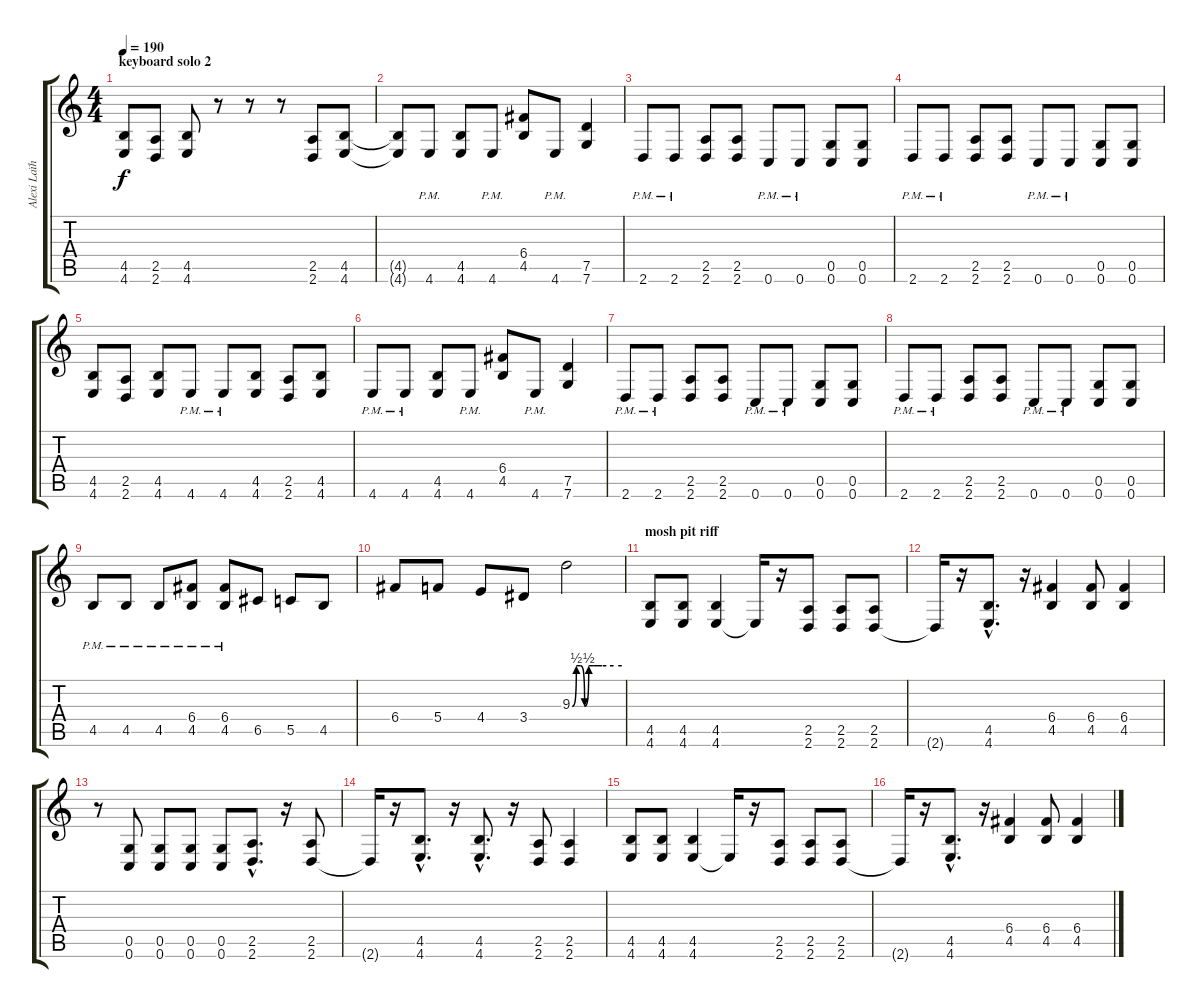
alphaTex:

\track ("Alexi Laïho" "Alexi Laïh") {instrument overdrivenguitar}
\staff {score tabs}
\tuning (D4 A3 F3 C3 G2 C2) {hide}
\ts (4 4)
\section ("" "keyboard solo 2")
\tempo 190
\clef g2
\ks c
(4.5 4.6).8{dy f} (2.5 2.6).8 (4.5 4.6).8 r.8 r.8 r.8 (2.5 2.6).8 (4.5 4.6).8 |
(4.5{t} 4.6{t}).8 4.6{pm}.8 (4.5 4.6).8 4.6{pm}.8 (6.4 4.5).8 4.6{pm}.8 (7.5 7.6).4 |
2.6{pm}.8 2.6{pm}.8 (2.5 2.6).8 (2.5 2.6).8 0.6{pm}.8 0.6{pm}.8 (0.5 0.6).8 (0.5 0.6).8 |
2.6{pm}.8 2.6{pm}.8 (2.5 2.6).8 (2.5 2.6).8 0.6{pm}.8 0.6{pm}.8 (0.5 0.6).8 (0.5 0.6).8 |
(4.5 4.6).8 (2.5 2.6).8 (4.5 4.6).8 4.6{pm}.8 4.6{pm}.8 (4.5 4.6).8 (2.5 2.6).8 (4.5 4.6).8 |
4.6{pm}.8 4.6{pm}.8 (4.5 4.6).8 4.6{pm}.8 (6.4 4.5).8 4.6{pm}.8 (7.5 7.6).4 |
2.6{pm}.8 2.6{pm}.8 (2.5 2.6).8 (2.5 2.6).8 0.6{pm}.8 0.6{pm}.8 (0.5 0.6).8 (0.5 0.6).8 |
2.6{pm}.8 2.6{pm}.8 (2.5 2.6).8 (2.5 2.6).8 0.6{pm}.8 0.6{pm}.8 (0.5 0.6).8 (0.5 0.6).8 |
4.5{pm}.8 4.5{pm}.8 4.5{pm}.8 (6.4{pm} 4.5).8 (6.4{pm} 4.5).8 6.5.8 5.5.8 4.5.8 |
6.4.8 5.4.8 4.4.8 3.4.8 9.3{be (custom 0 0 5 2 10 2 15 0 20 2 26 2 30 2 36 2 50 2 60 2)}.2 |
\section ("" "mosh pit riff")
(4.5 4.6).8 (4.5 4.6).8 (4.5 4.6).4 4.6{t}.16 r.16 (2.5 2.6).8 (2.5 2.6).8 (2.5 2.6).8 |
2.6{t}.16 r.16 (4.5{hac} 4.6{hac}).8{d} r.16 (6.4 4.5).4 (6.4 4.5).8 (6.4 4.5).4 |
r.8 (0.5 0.6).8 (0.5 0.6).8 (0.5 0.6).8 (0.5 0.6).8 (2.5{hac} 2.6{hac}).8{d} r.16 (2.5 2.6).8 |
2.6{t}.16 r.16 (4.5{hac} 4.6{hac}).8{d} r.16 (4.5{hac} 4.6{hac}).8{d} r.16 (2.5 2.6).8 (2.5 2.6).4 |
(4.5 4.6).8 (4.5 4.6).8 (4.5 4.6).4 4.6{t}.16 r.16 (2.5 2.6).8 (2.5 2.6).8 (2.5 2.6).8 |
2.6{t}.16 r.16 (4.5{hac} 4.6{hac}).8{d} r.16 (6.4 4.5).4 (6.4 4.5).8 (6.4 4.5).4
